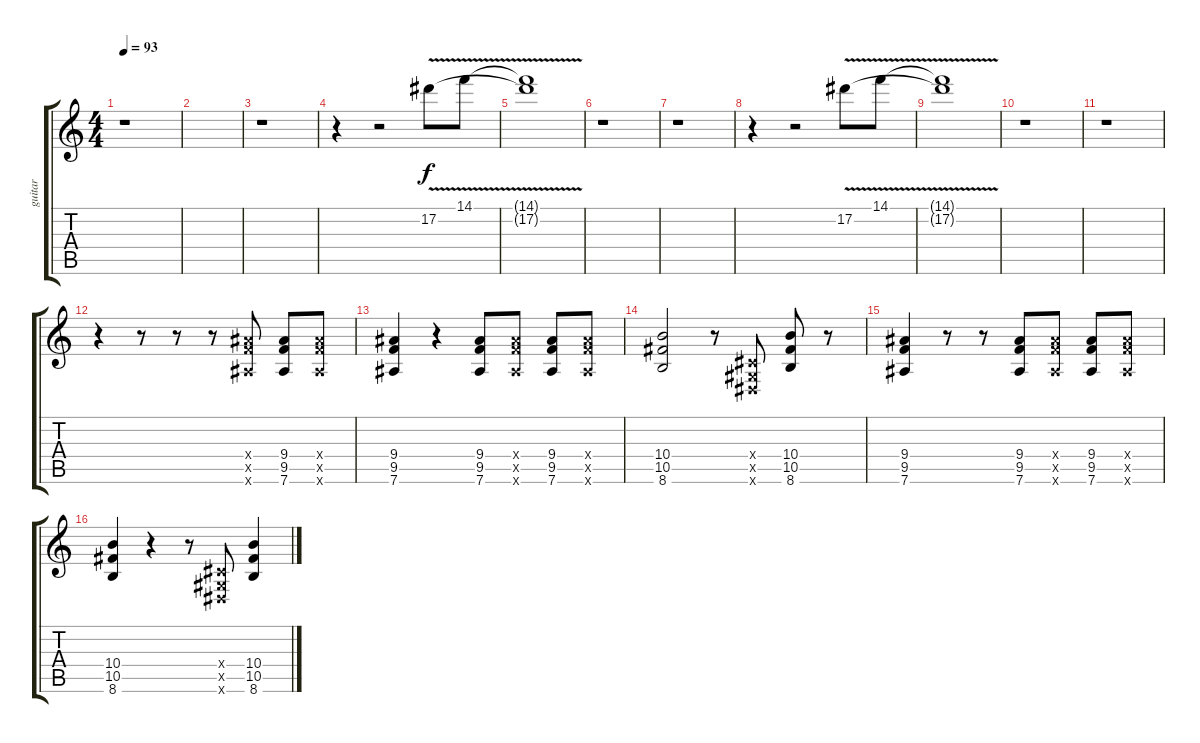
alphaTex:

\track ("guitar " "guitar ") {instrument overdrivenguitar}
\staff {score tabs}
\tuning (Eb4 Bb3 Gb3 Db3 Ab2 Eb2) {hide}
\ts (4 4)
\tempo 93
\clef g2
\ks c
r.1{dy f} |
|
r.1 |
r.4 r.2 17.2{v}.8 14.1{v}.8 |
(14.1{t} 17.2{t}).1 |
r.1 |
r.1 |
r.4 r.2 17.2{v}.8 14.1{v}.8 |
(14.1{t} 17.2{t}).1 |
r.1 |
r.1 |
r.4 r.8 r.8 r.8 (9.4{x} 9.5{x} 7.6{x}).8 (9.4 9.5 7.6).8 (9.4{x} 9.5{x} 7.6{x}).8 |
(9.4 9.5 7.6).4 r.4 (9.4 9.5 7.6).8 (9.4{x} 9.5{x} 7.6{x}).8 (9.4 9.5 7.6).8 (9.4{x} 9.5{x} 7.6{x}).8 |
(10.4 10.5 8.6).2 r.8 (0.4{x} 0.5{x} 0.6{x}).8 (10.4 10.5 8.6).8 r.8 |
(9.4 9.5 7.6).4 r.8 r.8 (9.4 9.5 7.6).8 (9.4{x} 9.5{x} 7.6{x}).8 (9.4 9.5 7.6).8 (9.4{x} 9.5{x} 7.6{x}).8 |
(10.4 10.5 8.6).4 r.4 r.8 (0.4{x} 0.5{x} 0.6{x}).8 (10.4 10.5 8.6).4
